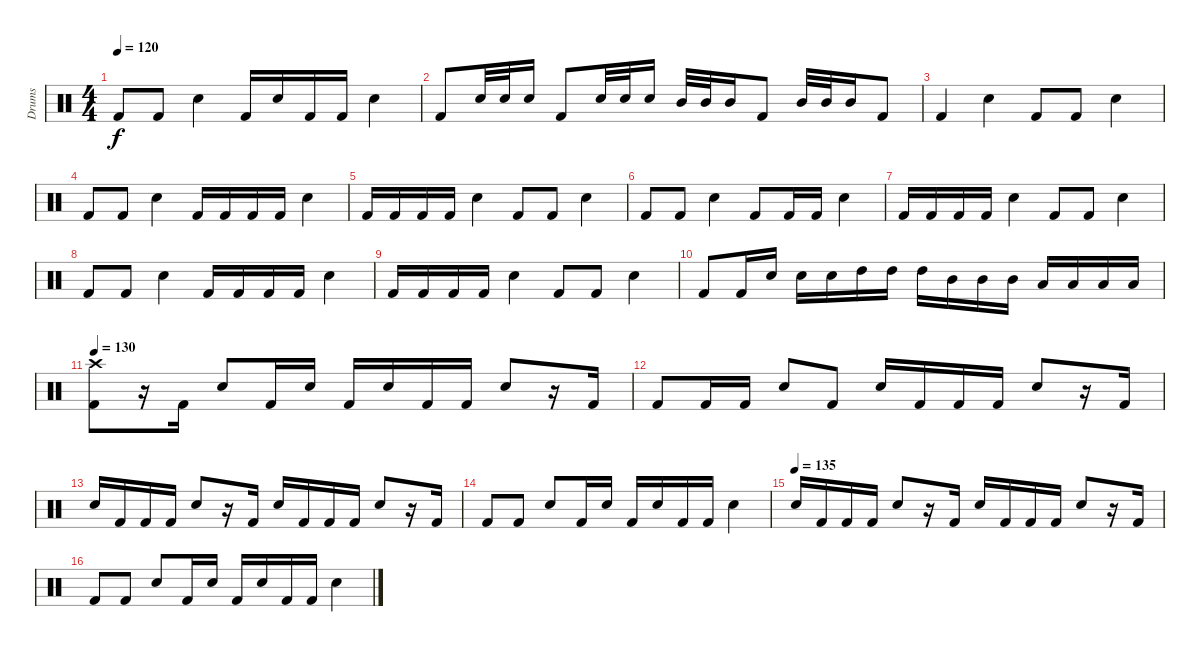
\track ("Drums" "Drums") {instrument percussion}
\staff {score}
\articulation defaults
\ts (4 4)
\tempo 120
\clef neutral
\ks c "Kick (hit) 2".8{dy f} "Kick (hit) 2".8 "Electric Snare (hit)".4 "Kick (hit) 2".16 "Electric Snare (hit)".16 "Kick (hit) 2".16 "Kick (hit) 2".16 "Electric Snare (hit)".4
|
"Kick (hit) 2".8 "Electric Snare (hit)".32 "Electric Snare (hit)".32 "Electric Snare (hit)".16 "Kick (hit) 2".8 "Electric Snare (hit)".32 "Electric Snare (hit)".32 "Electric Snare (hit)".16 "Mid Tom (hit)".32 "Mid Tom (hit)".32 "Mid Tom (hit)".16 "Kick (hit) 2".8 "Mid Tom (hit)".32 "Mid Tom (hit)".32 "Mid Tom (hit)".16 "Kick (hit) 2".8 |
"Kick (hit) 2".4 "Electric Snare (hit)".4 "Kick (hit) 2".8 "Kick (hit) 2".8 "Electric Snare (hit)".4 |
"Kick (hit) 2".8 "Kick (hit) 2".8 "Electric Snare (hit)".4 "Kick (hit) 2".16 "Kick (hit) 2".16 "Kick (hit) 2".16 "Kick (hit) 2".16 "Electric Snare (hit)".4 |
"Kick (hit) 2".16 "Kick (hit) 2".16 "Kick (hit) 2".16 "Kick (hit) 2".16 "Electric Snare (hit)".4 "Kick (hit) 2".8 "Kick (hit) 2".8 "Electric Snare (hit)".4 |
"Kick (hit) 2".8 "Kick (hit) 2".8 "Electric Snare (hit)".4 "Kick (hit) 2".8 "Kick (hit) 2".16 "Kick (hit) 2".16 "Electric Snare (hit)".4 |
"Kick (hit) 2".16 "Kick (hit) 2".16 "Kick (hit) 2".16 "Kick (hit) 2".16 "Electric Snare (hit)".4 "Kick (hit) 2".8 "Kick (hit) 2".8 "Electric Snare (hit)".4 |
"Kick (hit) 2".8 "Kick (hit) 2".8 "Electric Snare (hit)".4 "Kick (hit) 2".16 "Kick (hit) 2".16 "Kick (hit) 2".16 "Kick (hit) 2".16 "Electric Snare (hit)".4 |
"Kick (hit) 2".16 "Kick (hit) 2".16 "Kick (hit) 2".16 "Kick (hit) 2".16 "Electric Snare (hit)".4 "Kick (hit) 2".8 "Kick (hit) 2".8 "Electric Snare (hit)".4 |
"Kick (hit) 2".8 "Kick (hit) 2".16 "Electric Snare (hit)".16 "Electric Snare (hit)".16 "Electric Snare (hit)".16 "High Tom (hit)".16 "High Tom (hit)".16 "High Tom (hit)".16 "Mid Tom (hit)".16 "Mid Tom (hit)".16 "Mid Tom (hit)".16 "Low Tom (hit)".16 "Low Tom (hit)".16 "Low Tom (hit)".16 "Low Tom (hit)".16 |
\tempo 130
("Crash high (hit)" "Kick (hit) 2").8 r.16 "Kick (hit) 2".16 "Electric Snare (hit)".8 "Kick (hit) 2".16 "Electric Snare (hit)".16 "Kick (hit) 2".16 "Electric Snare (hit)".16 "Kick (hit) 2".16 "Kick (hit) 2".16 "Electric Snare (hit)".8 r.16 "Kick (hit) 2".16 |
"Kick (hit) 2".8 "Kick (hit) 2".16 "Kick (hit) 2".16 "Electric Snare (hit)".8 "Kick (hit) 2".8 "Electric Snare (hit)".16 "Kick (hit) 2".16 "Kick (hit) 2".16 "Kick (hit) 2".16 "Electric Snare (hit)".8 r.16 "Kick (hit) 2".16 |
"Electric Snare (hit)".16 "Kick (hit) 2".16 "Kick (hit) 2".16 "Kick (hit) 2".16 "Electric Snare (hit)".8 r.16 "Kick (hit) 2".16 "Electric Snare (hit)".16 "Kick (hit) 2".16 "Kick (hit) 2".16 "Kick (hit) 2".16 "Electric Snare (hit)".8 r.16 "Kick (hit) 2".16 |
"Kick (hit) 2".8 "Kick (hit) 2".8 "Electric Snare (hit)".8 "Kick (hit) 2".16 "Electric Snare (hit)".16 "Kick (hit) 2".16 "Electric Snare (hit)".16 "Kick (hit) 2".16 "Kick (hit) 2".16 "Electric Snare (hit)".4 |
\tempo (135)
"Electric Snare (hit)".16 "Kick (hit) 2".16 "Kick (hit) 2".16 "Kick (hit) 2".16 "Electric Snare (hit)".8 r.16 "Kick (hit) 2".16 "Electric Snare (hit)".16 "Kick (hit) 2".16 "Kick (hit) 2".16 "Kick (hit) 2".16 "Electric Snare (hit)".8 r.16 "Kick (hit) 2".16 |
"Kick (hit) 2".8 "Kick (hit) 2".8 "Electric Snare (hit)".8 "Kick (hit) 2".16 "Electric Snare (hit)".16 "Kick (hit) 2".16 "Electric Snare (hit)".16 "Kick (hit) 2".16 "Kick (hit) 2".16 "Electric Snare (hit)".4
